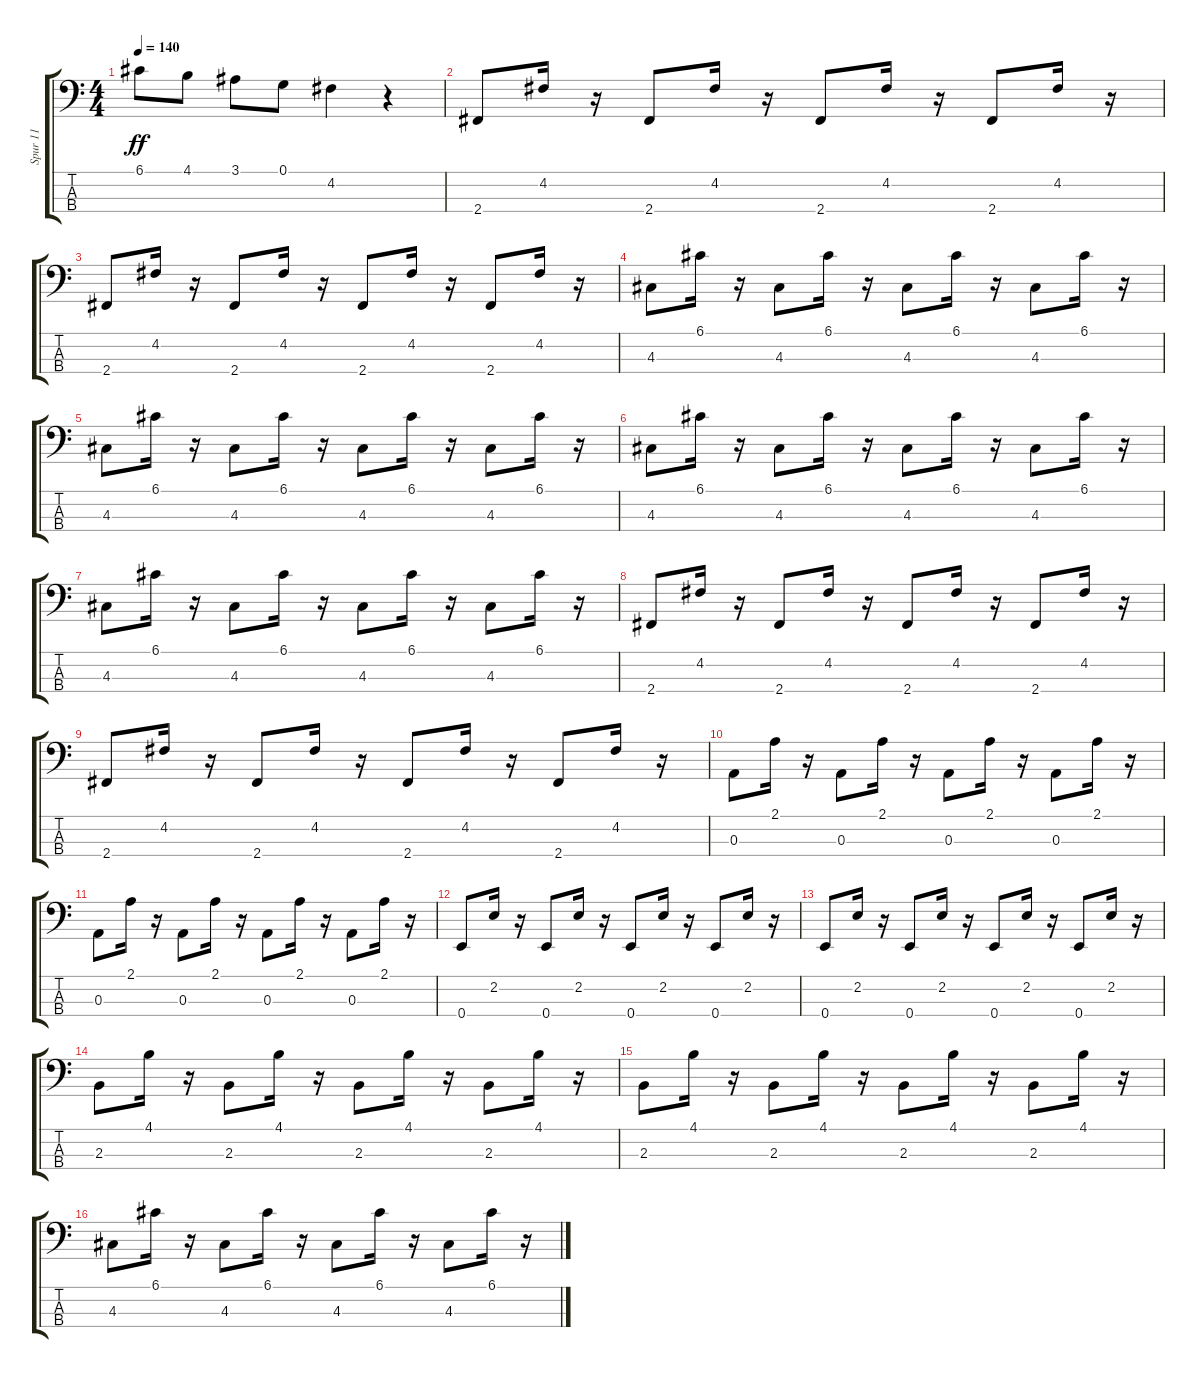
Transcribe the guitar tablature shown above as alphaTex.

\track ("Spur 11" "Spur 11") {instrument slapbass1}
\staff {score tabs}
\tuning (G2 D2 A1 E1) {hide}
\ts (4 4)
\tempo 140
\clef f4
\ks c
6.1.8{dy ff} 4.1.8 3.1.8 0.1.8 4.2.4 r.4 |
2.4.8 4.2.16 r.16 2.4.8 4.2.16 r.16 2.4.8 4.2.16 r.16 2.4.8 4.2.16 r.16 |
2.4.8 4.2.16 r.16 2.4.8 4.2.16 r.16 2.4.8 4.2.16 r.16 2.4.8 4.2.16 r.16 |
4.3.8 6.1.16 r.16 4.3.8 6.1.16 r.16 4.3.8 6.1.16 r.16 4.3.8 6.1.16 r.16 |
4.3.8 6.1.16 r.16 4.3.8 6.1.16 r.16 4.3.8 6.1.16 r.16 4.3.8 6.1.16 r.16 |
4.3.8 6.1.16 r.16 4.3.8 6.1.16 r.16 4.3.8 6.1.16 r.16 4.3.8 6.1.16 r.16 |
4.3.8 6.1.16 r.16 4.3.8 6.1.16 r.16 4.3.8 6.1.16 r.16 4.3.8 6.1.16 r.16 |
2.4.8 4.2.16 r.16 2.4.8 4.2.16 r.16 2.4.8 4.2.16 r.16 2.4.8 4.2.16 r.16 |
2.4.8 4.2.16 r.16 2.4.8 4.2.16 r.16 2.4.8 4.2.16 r.16 2.4.8 4.2.16 r.16 |
0.3.8 2.1.16 r.16 0.3.8 2.1.16 r.16 0.3.8 2.1.16 r.16 0.3.8 2.1.16 r.16 |
0.3.8 2.1.16 r.16 0.3.8 2.1.16 r.16 0.3.8 2.1.16 r.16 0.3.8 2.1.16 r.16 |
0.4.8 2.2.16 r.16 0.4.8 2.2.16 r.16 0.4.8 2.2.16 r.16 0.4.8 2.2.16 r.16 |
0.4.8 2.2.16 r.16 0.4.8 2.2.16 r.16 0.4.8 2.2.16 r.16 0.4.8 2.2.16 r.16 |
2.3.8 4.1.16 r.16 2.3.8 4.1.16 r.16 2.3.8 4.1.16 r.16 2.3.8 4.1.16 r.16 |
2.3.8 4.1.16 r.16 2.3.8 4.1.16 r.16 2.3.8 4.1.16 r.16 2.3.8 4.1.16 r.16 |
4.3.8 6.1.16 r.16 4.3.8 6.1.16 r.16 4.3.8 6.1.16 r.16 4.3.8 6.1.16 r.16
